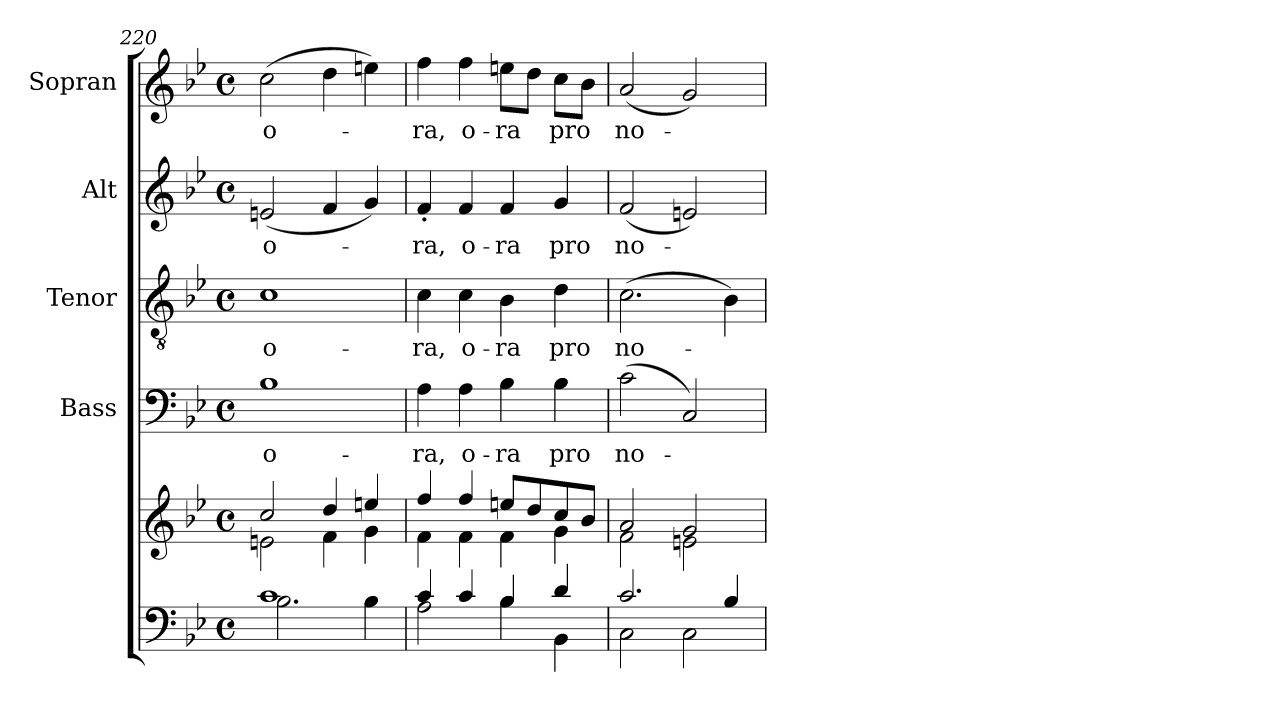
**kern	**kern	**kern	**text	**kern	**text	**kern	**text	**kern	**text
*part5	*part5	*part4	*part4	*part3	*part3	*part2	*part2	*part1	*part1
*staff6	*staff5	*staff4	*staff4	*staff3	*staff3	*staff2	*staff2	*staff1	*staff1
*	*	*I"Bass	*	*I"Tenor	*	*I"Alt	*	*I"Sopran	*
*	*	*I'B.	*	*I'T.	*	*I'A.	*	*I'S.	*
*clefF4	*clefG2	*clefF4	*	*clefGv2	*	*clefG2	*	*clefG2	*
*k[b-e-]	*k[b-e-]	*k[b-e-]	*	*k[b-e-]	*	*k[b-e-]	*	*k[b-e-]	*
*B-:	*B-:	*B-:	*	*B-:	*	*B-:	*	*B-:	*
*M4/4	*M4/4	*M4/4	*	*M4/4	*	*M4/4	*	*M4/4	*
*met(c)	*met(c)	*met(c)	*	*met(c)	*	*met(c)	*	*met(c)	*
=220	=220	=220	=220	=220	=220	=220	=220	=220	=220
*^	*^	*	*	*	*	*	*	*	*
!	!	!	!	!	!LO:LY:b	!	!LO:LY:b	!	!LO:LY:b	!	!LO:LY:b
1c	2.B-\	2cc/	2en\	1B-	o-	1c	o-	(<2en/	o-	(>2cc\	o-
.	.	4dd/	4f\	.	.	.	.	4f/	.	4dd\	.
.	4B-\	4een/	4g\	.	.	.	.	4g/)	.	4een\)	.
!!LO:PB:g=z
=221	=221	=221	=221	=221	=221	=221	=221	=221	=221	=221	=221
!	!	!	!	!	!LO:LY:b	!	!LO:LY:b	!	!LO:LY:b	!	!LO:LY:b
4c/	2A\	4ff/	4f\	4A\	-ra,	4c\	-ra,	4f'</	-ra,	4ff\	-ra,
!	!	!	!	!	!LO:LY:b	!	!LO:LY:b	!	!LO:LY:b	!	!LO:LY:b
4c/	.	4ff/	4f\	4A\	o-	4c\	o-	4f/	o-	4ff\	o-
!	!	!	!	!	!LO:LY:b	!	!LO:LY:b	!	!LO:LY:b	!	!LO:LY:b
4B-/	4B-\	8een/L	4f\	4B-\	-ra	4B-\	-ra	4f/	-ra	8een\L	-ra
.	.	8dd/	.	.	.	.	.	.	.	8dd\J	.
!	!	!	!	!	!LO:LY:b	!	!LO:LY:b	!	!LO:LY:b	!	!LO:LY:b
4d/	4BB-\	8cc/	4g\	4B-\	pro	4d\	pro	4g/	pro	8cc\L	pro
.	.	8b-/J	.	.	.	.	.	.	.	8b-\J	.
=222	=222	=222	=222	=222	=222	=222	=222	=222	=222	=222	=222
!	!	!	!	!	!LO:LY:b	!	!LO:LY:b	!	!LO:LY:b	!	!LO:LY:b
2.c/	2C\	2a/	2f\	(>2c\	no-	(>2.c\	no-	(<2f/	no-	(<2a/	no-
.	2C\	2g/	2en\	2C/)	.	.	.	2en/)	.	2g/)	.
4B-/	.	.	.	.	.	4B-\)	.	.	.	.	.
*v	*v	*	*	*	*	*	*	*	*	*	*
*	*v	*v	*	*	*	*	*	*	*	*
=	=	=	=	=	=	=	=	=	=
*-	*-	*-	*-	*-	*-	*-	*-	*-	*-
